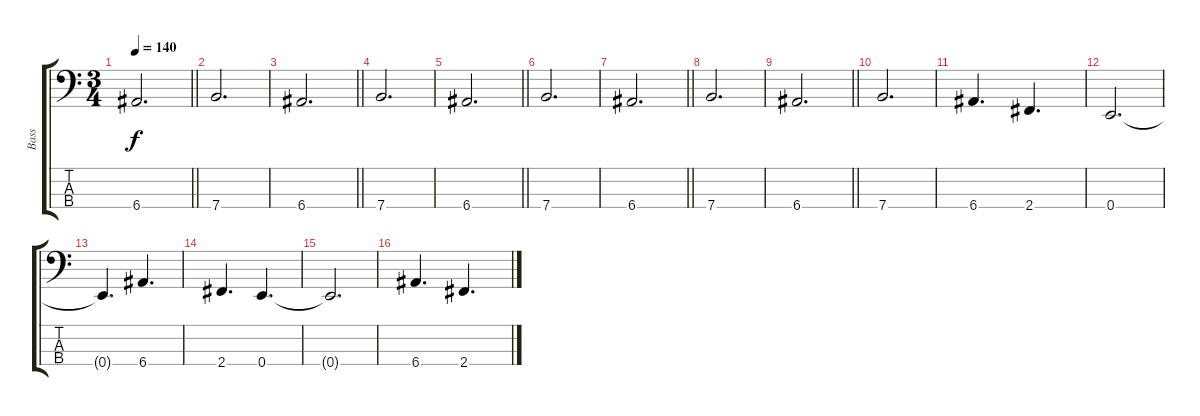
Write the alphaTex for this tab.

\track ("Bass" "Bass") {instrument electricbassfinger}
\staff {score tabs}
\tuning (G2 D2 A1 E1) {hide}
\ts (3 4)
\tempo 140
\clef f4
\barLineRight lightlight
\ks c
6.4.2{d dy f} |
7.4.2{d} |
\barLineRight lightlight
6.4.2{d} |
7.4.2{d} |
\barLineRight lightlight
6.4.2{d} |
7.4.2{d} |
\barLineRight lightlight
6.4.2{d} |
7.4.2{d} |
\barLineRight lightlight
6.4.2{d} |
7.4.2{d} |
6.4.4{d} 2.4.4{d} |
0.4.2{d} |
0.4{t}.4{d} 6.4.4{d} |
2.4.4{d} 0.4.4{d} |
0.4{t}.2{d} |
6.4.4{d} 2.4.4{d}
